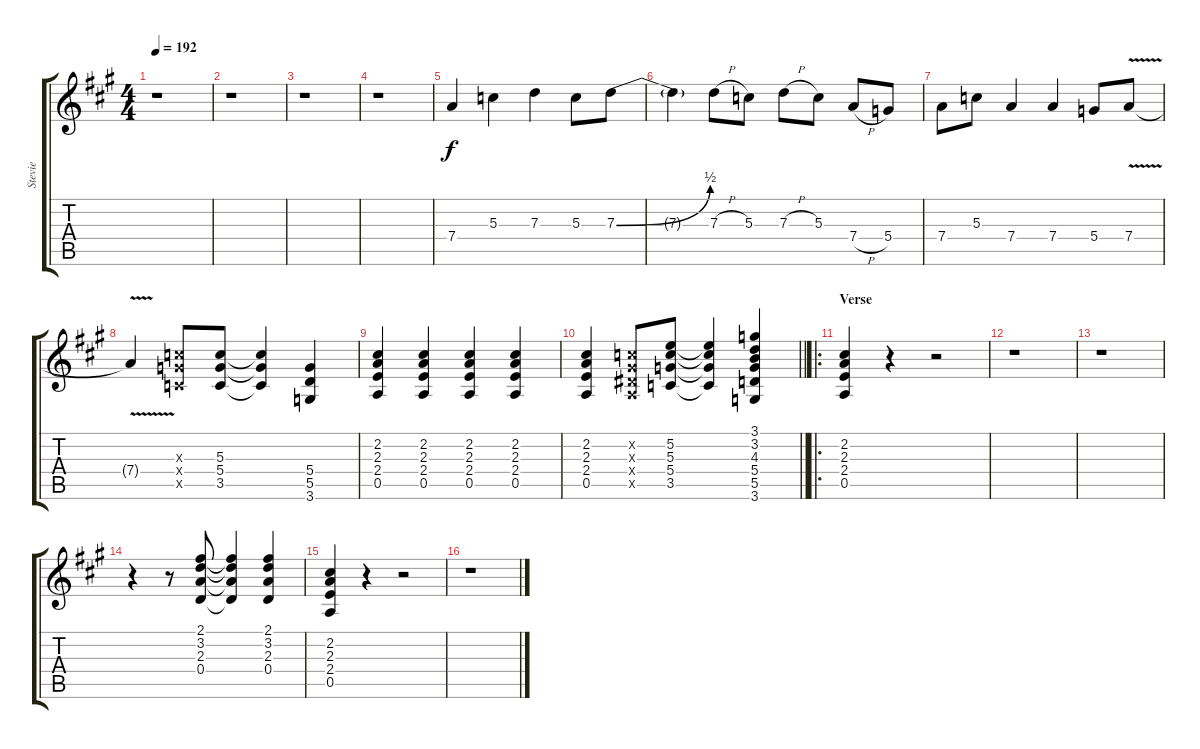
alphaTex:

\track ("Stevie" "Stevie") {instrument distortionguitar}
\staff {score tabs}
\tuning (E4 B3 G3 D3 A2 E2) {hide}
\ts (4 4)
\tempo 192
\clef g2
\ks a
r.1{dy f instrument distortionguitar} |
r.1 |
r.1 |
r.1 |
7.4.4 5.3.4 7.3.4 5.3.8 7.3{be (bend 0 0 60 2)}.8 |
7.3{t}.4 7.3{h}.8 5.3.8 7.3{h}.8 5.3.8 7.4{h}.8 5.4.8 |
7.4.8 5.3.8 7.4.4 7.4.4 5.4.8 7.4{v}.8 |
7.4{v t}.4 (5.3{x} 5.4{x} 3.5{x}).8 (5.3 5.4 3.5).8 (5.3{t} 5.4{t} 3.5{t}).4 (5.4 5.5 3.6).4 |
(2.2 2.3 2.4 0.5).4 (2.2 2.3 2.4 0.5).4 (2.2 2.3 2.4 0.5).4 (2.2 2.3 2.4 0.5).4 |
\barLineRight lightlight
(2.2 2.3 2.4 0.5).4 (1.2{x} 1.3{x} 1.4{x} 0.5{x}).8 (5.2 5.3 5.4 3.5).8 (5.2{t} 5.3{t} 5.4{t} 3.5{t}).4 (3.1 3.2 4.3 5.4 5.5 3.6).4 |
\ro
\section ("" "Verse")
(2.2 2.3 2.4 0.5).4 r.4 r.2 |
r.1 |
r.1 |
r.4 r.8 (2.1 3.2 2.3 0.4).8 (2.1{t} 3.2{t} 2.3{t} 0.4{t}).4 (2.1 3.2 2.3 0.4).4 |
(2.2 2.3 2.4 0.5).4 r.4 r.2 |
r.1
